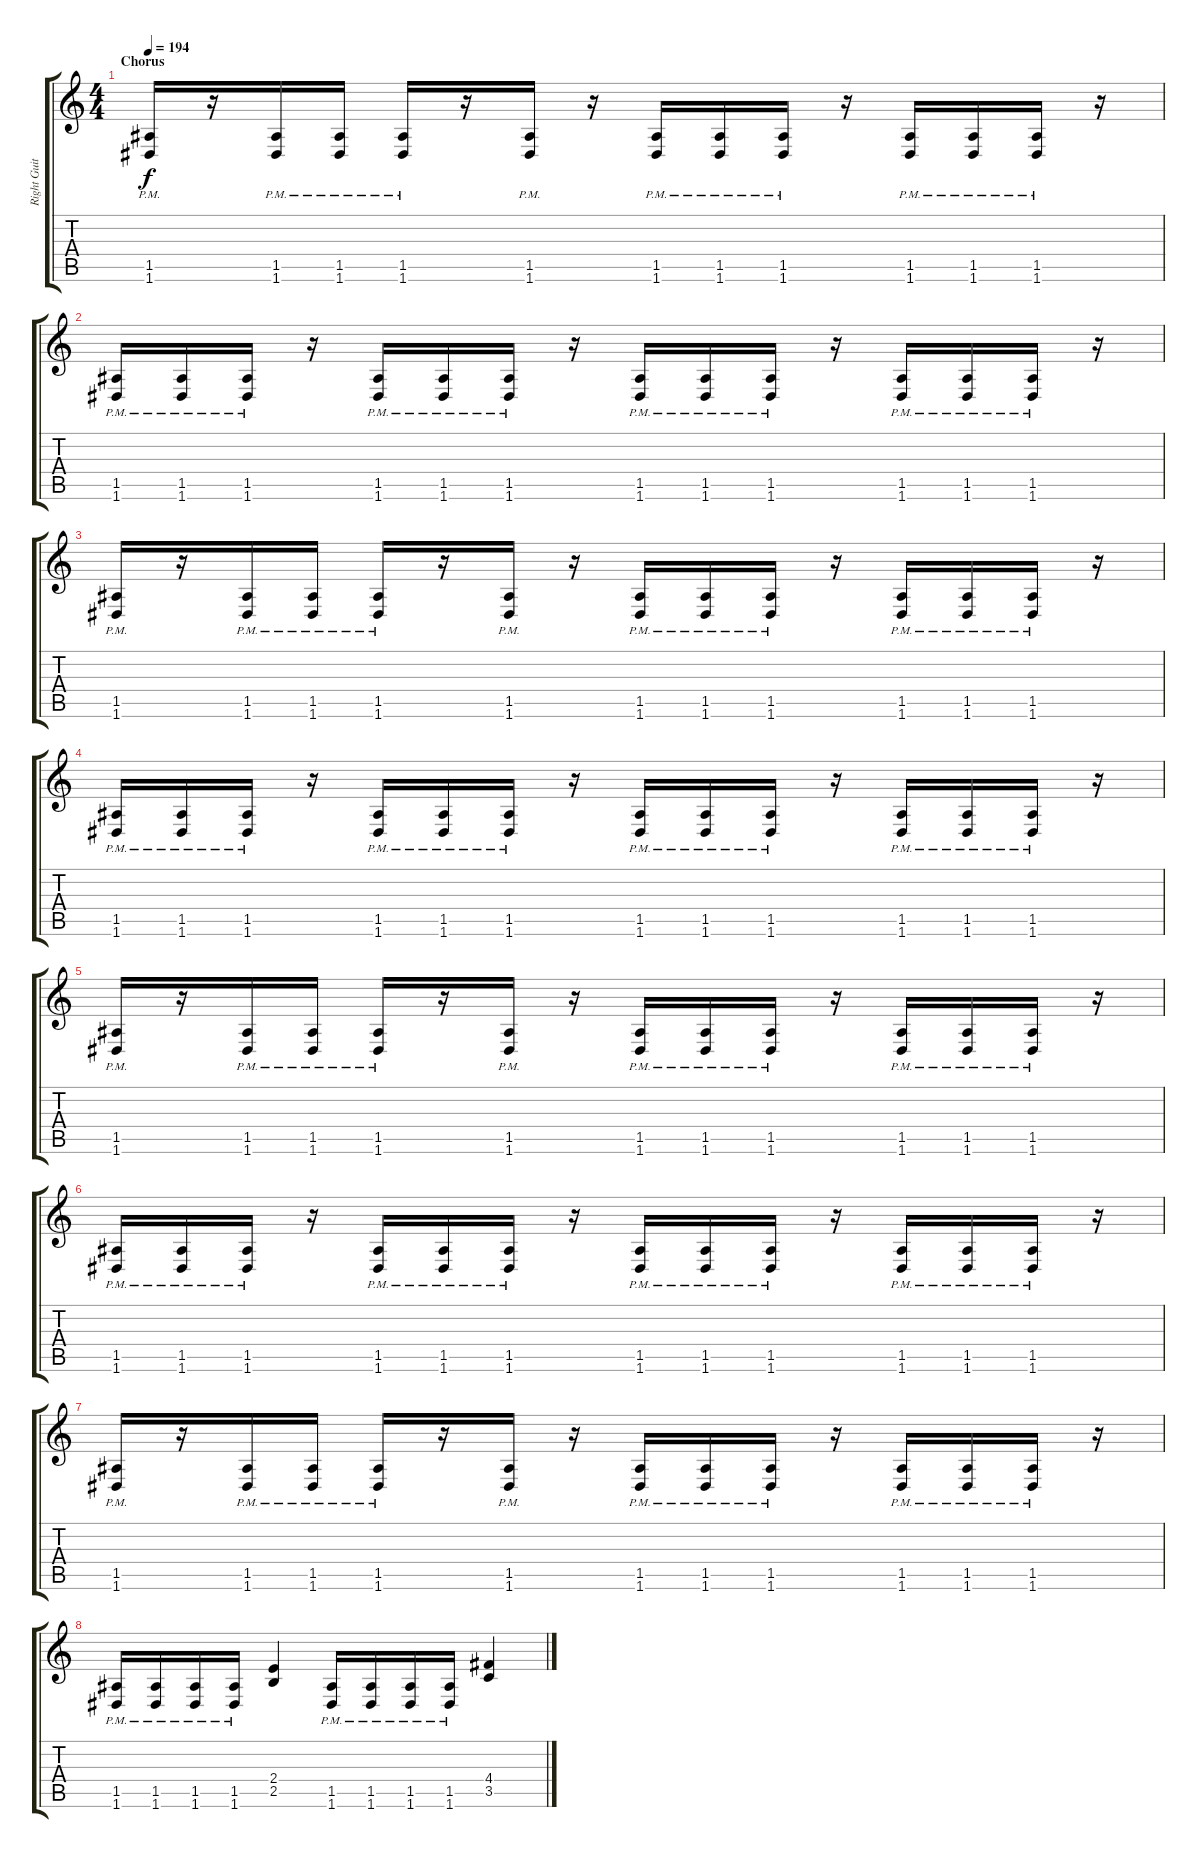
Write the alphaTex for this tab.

\track ("Right Guitar" "Right Guit") {instrument overdrivenguitar}
\staff {score tabs}
\tuning (E4 B3 G3 D3 A2 D2) {hide}
\ts (4 4)
\section ("" "Chorus")
\tempo 194
\clef g2
\ks c
(1.5{pm} 1.6{pm}).16{dy f} r.16 (1.5{pm} 1.6{pm}).16 (1.5{pm} 1.6{pm}).16 (1.5{pm} 1.6{pm}).16 r.16 (1.5{pm} 1.6{pm}).16 r.16 (1.5{pm} 1.6{pm}).16 (1.5{pm} 1.6{pm}).16 (1.5{pm} 1.6{pm}).16 r.16 (1.5{pm} 1.6{pm}).16 (1.5{pm} 1.6{pm}).16 (1.5{pm} 1.6{pm}).16 r.16 |
(1.5{pm} 1.6{pm}).16 (1.5{pm} 1.6{pm}).16 (1.5{pm} 1.6{pm}).16 r.16 (1.5{pm} 1.6{pm}).16 (1.5{pm} 1.6{pm}).16 (1.5{pm} 1.6{pm}).16 r.16 (1.5{pm} 1.6{pm}).16 (1.5{pm} 1.6{pm}).16 (1.5{pm} 1.6{pm}).16 r.16 (1.5{pm} 1.6{pm}).16 (1.5{pm} 1.6{pm}).16 (1.5{pm} 1.6{pm}).16 r.16 |
(1.5{pm} 1.6{pm}).16 r.16 (1.5{pm} 1.6{pm}).16 (1.5{pm} 1.6{pm}).16 (1.5{pm} 1.6{pm}).16 r.16 (1.5{pm} 1.6{pm}).16 r.16 (1.5{pm} 1.6{pm}).16 (1.5{pm} 1.6{pm}).16 (1.5{pm} 1.6{pm}).16 r.16 (1.5{pm} 1.6{pm}).16 (1.5{pm} 1.6{pm}).16 (1.5{pm} 1.6{pm}).16 r.16 |
(1.5{pm} 1.6{pm}).16 (1.5{pm} 1.6{pm}).16 (1.5{pm} 1.6{pm}).16 r.16 (1.5{pm} 1.6{pm}).16 (1.5{pm} 1.6{pm}).16 (1.5{pm} 1.6{pm}).16 r.16 (1.5{pm} 1.6{pm}).16 (1.5{pm} 1.6{pm}).16 (1.5{pm} 1.6{pm}).16 r.16 (1.5{pm} 1.6{pm}).16 (1.5{pm} 1.6{pm}).16 (1.5{pm} 1.6{pm}).16 r.16 |
(1.5{pm} 1.6{pm}).16 r.16 (1.5{pm} 1.6{pm}).16 (1.5{pm} 1.6{pm}).16 (1.5{pm} 1.6{pm}).16 r.16 (1.5{pm} 1.6{pm}).16 r.16 (1.5{pm} 1.6{pm}).16 (1.5{pm} 1.6{pm}).16 (1.5{pm} 1.6{pm}).16 r.16 (1.5{pm} 1.6{pm}).16 (1.5{pm} 1.6{pm}).16 (1.5{pm} 1.6{pm}).16 r.16 |
(1.5{pm} 1.6{pm}).16 (1.5{pm} 1.6{pm}).16 (1.5{pm} 1.6{pm}).16 r.16 (1.5{pm} 1.6{pm}).16 (1.5{pm} 1.6{pm}).16 (1.5{pm} 1.6{pm}).16 r.16 (1.5{pm} 1.6{pm}).16 (1.5{pm} 1.6{pm}).16 (1.5{pm} 1.6{pm}).16 r.16 (1.5{pm} 1.6{pm}).16 (1.5{pm} 1.6{pm}).16 (1.5{pm} 1.6{pm}).16 r.16 |
(1.5{pm} 1.6{pm}).16 r.16 (1.5{pm} 1.6{pm}).16 (1.5{pm} 1.6{pm}).16 (1.5{pm} 1.6{pm}).16 r.16 (1.5{pm} 1.6{pm}).16 r.16 (1.5{pm} 1.6{pm}).16 (1.5{pm} 1.6{pm}).16 (1.5{pm} 1.6{pm}).16 r.16 (1.5{pm} 1.6{pm}).16 (1.5{pm} 1.6{pm}).16 (1.5{pm} 1.6{pm}).16 r.16 |
(1.5{pm} 1.6{pm}).16 (1.5{pm} 1.6{pm}).16 (1.5{pm} 1.6{pm}).16 (1.5{pm} 1.6{pm}).16 (2.4 2.5).4 (1.5{pm} 1.6{pm}).16 (1.5{pm} 1.6{pm}).16 (1.5{pm} 1.6{pm}).16 (1.5{pm} 1.6{pm}).16 (4.4 3.5).4
